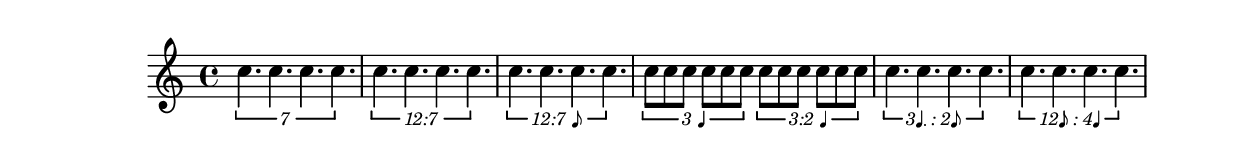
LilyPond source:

%% Do not edit this file; it is auto-generated from input/new
%% This file is in the public domain.
%% Note: this file works from version 2.13.1
\version "2.13.1"

\header {
%% Translation of GIT committish: f0b938f9bf8af951390c4449e755553c57b043f7
  texidoces = "
LilyPond también proporciona funciones de formato para imprimir
números de grupo especial diferentes a la propia fracción, así
como para añadir una figura al número o a la fracción de la
agrupación.

"

  doctitlees = "Números de agrupación especial distintos a los predeterminados"

%% Translation of GIT committish: 6bf3e9149eb97e66b4c813e41dc7625f06c501aa
texidocde = "
LilyPond stellt auch Formatierungsfunktionen zur Verfügung, mit denen
N-tolennummern gesetzt werden können, die sich von dem eigentlichen Bruch
unterscheiden.  Auch ein Notenwert kann zu Nenner oder Zähler des Bruchs
hinzugefügt werden.
"
  doctitlede = "Nicht-standard-N-tolennummern"

%% Translation of GIT committish: fa7695ea860d7ab2db86581dd5f8bc4f413f6705
  texidocfr = "
LilyPond sait aussi gérer des nolets dont le chiffrage imprimé ne
correspond pas exactement à la fraction de mesure à laquelle ils se
réfèrent, tout comme ceux auxquels une valeur de note vient en complément
au chiffre.
"
  doctitlefr = "Nolets au chiffrage inhabituel"

  lsrtags = "rhythms"

  texidoc = "
LilyPond also provides formatting functions to print tuplet numbers different
than the actual fraction, as well as to append a note value to the tuplet 
number or tuplet fraction.
"
  doctitle = "Non-default tuplet numbers"
} % begin verbatim


\relative c'' {
  \once \override TupletNumber #'text = #(tuplet-number::non-default-tuplet-denominator-text 7)
  \times 2/3  { c4. c4. c4. c4. }
  \once \override TupletNumber #'text = #(tuplet-number::non-default-tuplet-fraction-text 12 7)
  \times 2/3  { c4. c4. c4. c4. }
  \once \override TupletNumber #'text =
    #(tuplet-number::append-note-wrapper (tuplet-number::non-default-tuplet-fraction-text 12 7) "8")
  \times 2/3  { c4. c4. c4. c4. }

  \once \override TupletNumber #'text = #(tuplet-number::append-note-wrapper tuplet-number::calc-denominator-text "4")
  \times 2/3  { c8 c8 c8 c8 c8 c8 }
  \once \override TupletNumber #'text = #(tuplet-number::append-note-wrapper tuplet-number::calc-fraction-text "4")
  \times 2/3  { c8 c8 c8 c8 c8 c8 }

  \once \override TupletNumber #'text = #(tuplet-number::fraction-with-notes "4." "8")
  \times 2/3  { c4. c4. c4. c4. }
  \once \override TupletNumber #'text = #(tuplet-number::non-default-fraction-with-notes 12 "8" 4 "4")
  \times 2/3  { c4. c4. c4. c4. }
}
